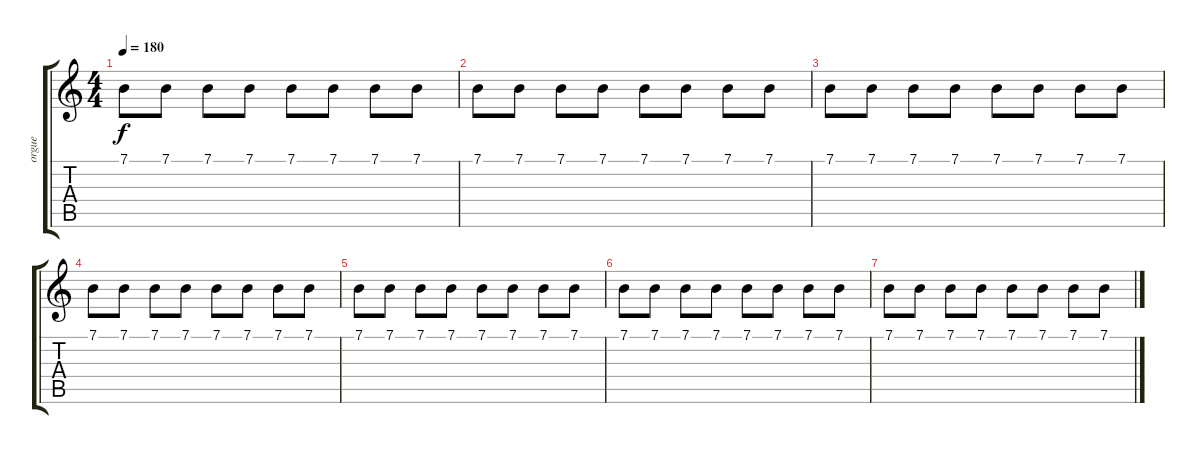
\track ("orgue" "orgue") {instrument marimba}
\staff {score tabs}
\tuning (E4 B3 G3 D3 A2 E2) {hide}
\ts (4 4)
\tempo 180
\clef g2
\ks c
7.1.8{dy f} 7.1.8 7.1.8 7.1.8 7.1.8 7.1.8 7.1.8 7.1.8 |
7.1.8 7.1.8 7.1.8 7.1.8 7.1.8 7.1.8 7.1.8 7.1.8 |
7.1.8 7.1.8 7.1.8 7.1.8 7.1.8 7.1.8 7.1.8 7.1.8 |
7.1.8 7.1.8 7.1.8 7.1.8 7.1.8 7.1.8 7.1.8 7.1.8 |
7.1.8 7.1.8 7.1.8 7.1.8 7.1.8 7.1.8 7.1.8 7.1.8 |
7.1.8 7.1.8 7.1.8 7.1.8 7.1.8 7.1.8 7.1.8 7.1.8 |
7.1.8 7.1.8 7.1.8 7.1.8 7.1.8 7.1.8 7.1.8 7.1.8
